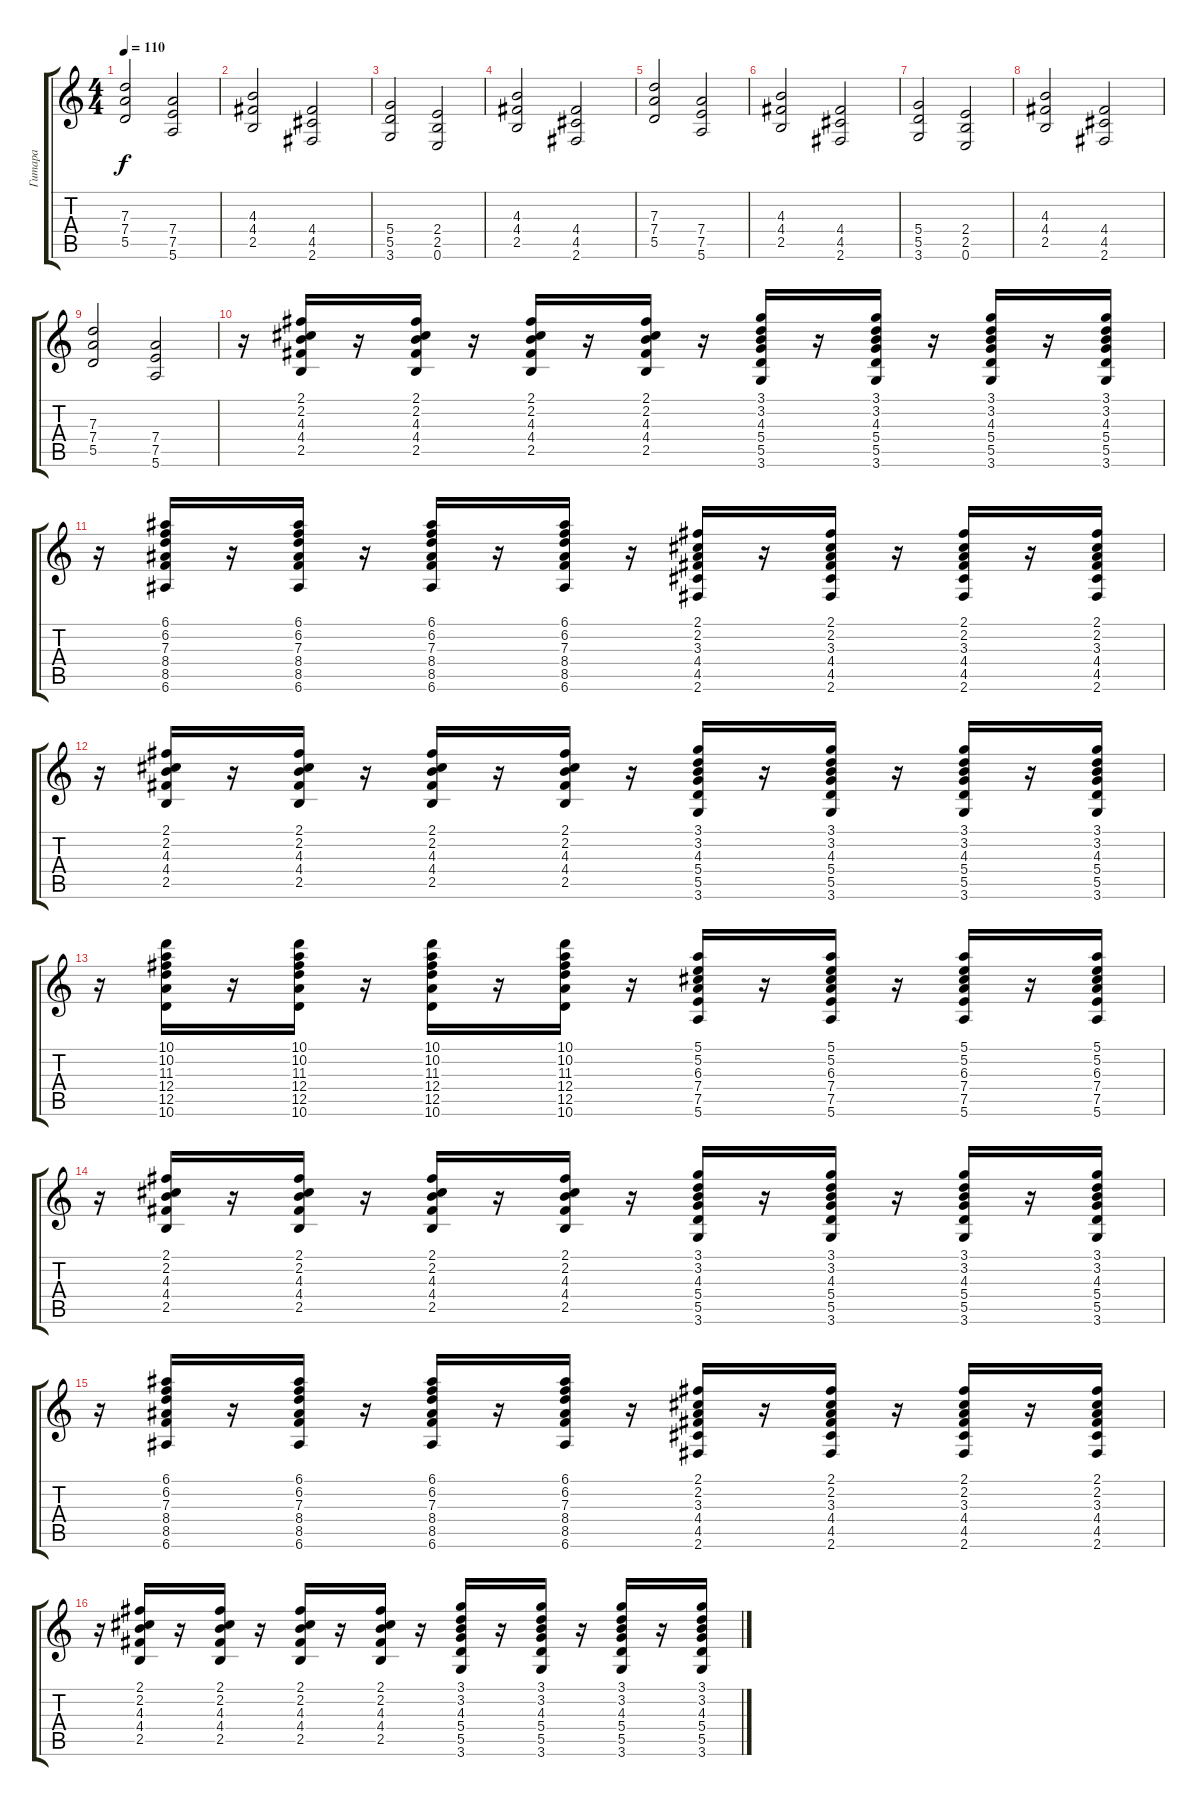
\track ("Гитара" "Гитара") {instrument distortionguitar}
\staff {score tabs}
\tuning (E4 B3 G3 D3 A2 E2) {hide}
\ts (4 4)
\tempo 110
\clef g2
\ks c
(7.3 7.4 5.5).2{dy f} (7.4 7.5 5.6).2 |
(4.3 4.4 2.5).2 (4.4 4.5 2.6).2 |
(5.4 5.5 3.6).2 (2.4 2.5 0.6).2 |
(4.3 4.4 2.5).2 (4.4 4.5 2.6).2 |
(7.3 7.4 5.5).2 (7.4 7.5 5.6).2 |
(4.3 4.4 2.5).2 (4.4 4.5 2.6).2 |
(5.4 5.5 3.6).2 (2.4 2.5 0.6).2 |
(4.3 4.4 2.5).2 (4.4 4.5 2.6).2 |
(7.3 7.4 5.5).2 (7.4 7.5 5.6).2 |
r.16{instrument electricguitarclean} (2.1 2.2 4.3 4.4 2.5).16 r.16 (2.1 2.2 4.3 4.4 2.5).16 r.16 (2.1 2.2 4.3 4.4 2.5).16 r.16 (2.1 2.2 4.3 4.4 2.5).16 r.16 (3.1 3.2 4.3 5.4 5.5 3.6).16 r.16 (3.1 3.2 4.3 5.4 5.5 3.6).16 r.16 (3.1 3.2 4.3 5.4 5.5 3.6).16 r.16 (3.1 3.2 4.3 5.4 5.5 3.6).16 |
r.16 (6.1 6.2 7.3 8.4 8.5 6.6).16 r.16 (6.1 6.2 7.3 8.4 8.5 6.6).16 r.16 (6.1 6.2 7.3 8.4 8.5 6.6).16 r.16 (6.1 6.2 7.3 8.4 8.5 6.6).16 r.16 (2.1 2.2 3.3 4.4 4.5 2.6).16 r.16 (2.1 2.2 3.3 4.4 4.5 2.6).16 r.16 (2.1 2.2 3.3 4.4 4.5 2.6).16 r.16 (2.1 2.2 3.3 4.4 4.5 2.6).16 |
r.16 (2.1 2.2 4.3 4.4 2.5).16 r.16 (2.1 2.2 4.3 4.4 2.5).16 r.16 (2.1 2.2 4.3 4.4 2.5).16 r.16 (2.1 2.2 4.3 4.4 2.5).16 r.16 (3.1 3.2 4.3 5.4 5.5 3.6).16 r.16 (3.1 3.2 4.3 5.4 5.5 3.6).16 r.16 (3.1 3.2 4.3 5.4 5.5 3.6).16 r.16 (3.1 3.2 4.3 5.4 5.5 3.6).16 |
r.16 (10.1 10.2 11.3 12.4 12.5 10.6).16 r.16 (10.1 10.2 11.3 12.4 12.5 10.6).16 r.16 (10.1 10.2 11.3 12.4 12.5 10.6).16 r.16 (10.1 10.2 11.3 12.4 12.5 10.6).16 r.16 (5.1 5.2 6.3 7.4 7.5 5.6).16 r.16 (5.1 5.2 6.3 7.4 7.5 5.6).16 r.16 (5.1 5.2 6.3 7.4 7.5 5.6).16 r.16 (5.1 5.2 6.3 7.4 7.5 5.6).16 |
r.16 (2.1 2.2 4.3 4.4 2.5).16 r.16 (2.1 2.2 4.3 4.4 2.5).16 r.16 (2.1 2.2 4.3 4.4 2.5).16 r.16 (2.1 2.2 4.3 4.4 2.5).16 r.16 (3.1 3.2 4.3 5.4 5.5 3.6).16 r.16 (3.1 3.2 4.3 5.4 5.5 3.6).16 r.16 (3.1 3.2 4.3 5.4 5.5 3.6).16 r.16 (3.1 3.2 4.3 5.4 5.5 3.6).16 |
r.16 (6.1 6.2 7.3 8.4 8.5 6.6).16 r.16 (6.1 6.2 7.3 8.4 8.5 6.6).16 r.16 (6.1 6.2 7.3 8.4 8.5 6.6).16 r.16 (6.1 6.2 7.3 8.4 8.5 6.6).16 r.16 (2.1 2.2 3.3 4.4 4.5 2.6).16 r.16 (2.1 2.2 3.3 4.4 4.5 2.6).16 r.16 (2.1 2.2 3.3 4.4 4.5 2.6).16 r.16 (2.1 2.2 3.3 4.4 4.5 2.6).16 |
r.16 (2.1 2.2 4.3 4.4 2.5).16 r.16 (2.1 2.2 4.3 4.4 2.5).16 r.16 (2.1 2.2 4.3 4.4 2.5).16 r.16 (2.1 2.2 4.3 4.4 2.5).16 r.16 (3.1 3.2 4.3 5.4 5.5 3.6).16 r.16 (3.1 3.2 4.3 5.4 5.5 3.6).16 r.16 (3.1 3.2 4.3 5.4 5.5 3.6).16 r.16 (3.1 3.2 4.3 5.4 5.5 3.6).16
